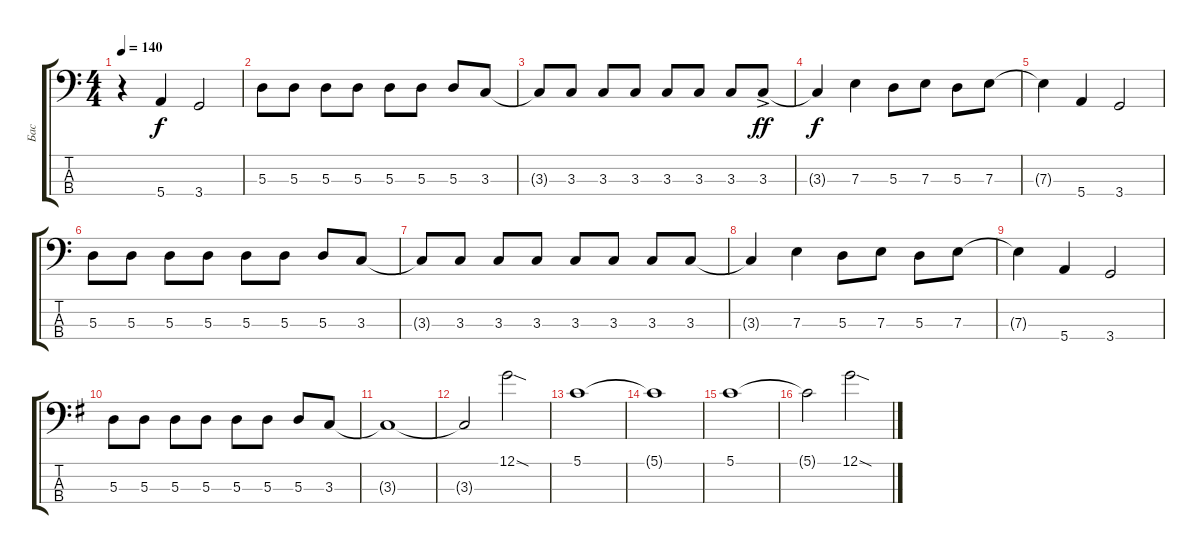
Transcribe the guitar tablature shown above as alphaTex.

\track ("Бас" "Бас") {instrument electricbassfinger}
\staff {score tabs}
\tuning (G2 D2 A1 E1) {hide}
\ts (4 4)
\tempo 140
\clef f4
\ks c
r.4{dy f} 5.4.4 3.4.2 |
5.3.8 5.3.8 5.3.8 5.3.8 5.3.8 5.3.8 5.3.8 3.3.8 |
3.3{t}.8 3.3.8 3.3.8 3.3.8 3.3.8 3.3.8 3.3.8 3.3{ac}.8{dy ff} |
3.3{t}.4{dy f} 7.3.4 5.3.8 7.3.8 5.3.8 7.3.8 |
7.3{t}.4 5.4.4 3.4.2 |
5.3.8 5.3.8 5.3.8 5.3.8 5.3.8 5.3.8 5.3.8 3.3.8 |
3.3{t}.8 3.3.8 3.3.8 3.3.8 3.3.8 3.3.8 3.3.8 3.3.8 |
3.3{t}.4 7.3.4 5.3.8 7.3.8 5.3.8 7.3.8 |
7.3{t}.4 5.4.4 3.4.2 |
\ks g
5.3.8 5.3.8 5.3.8 5.3.8 5.3.8 5.3.8 5.3.8 3.3.8 |
3.3{t}.1 |
3.3{t}.2 12.1{sod}.2 |
5.1.1 |
5.1{t}.1 |
5.1.1 |
5.1{t}.2 12.1{sod}.2
